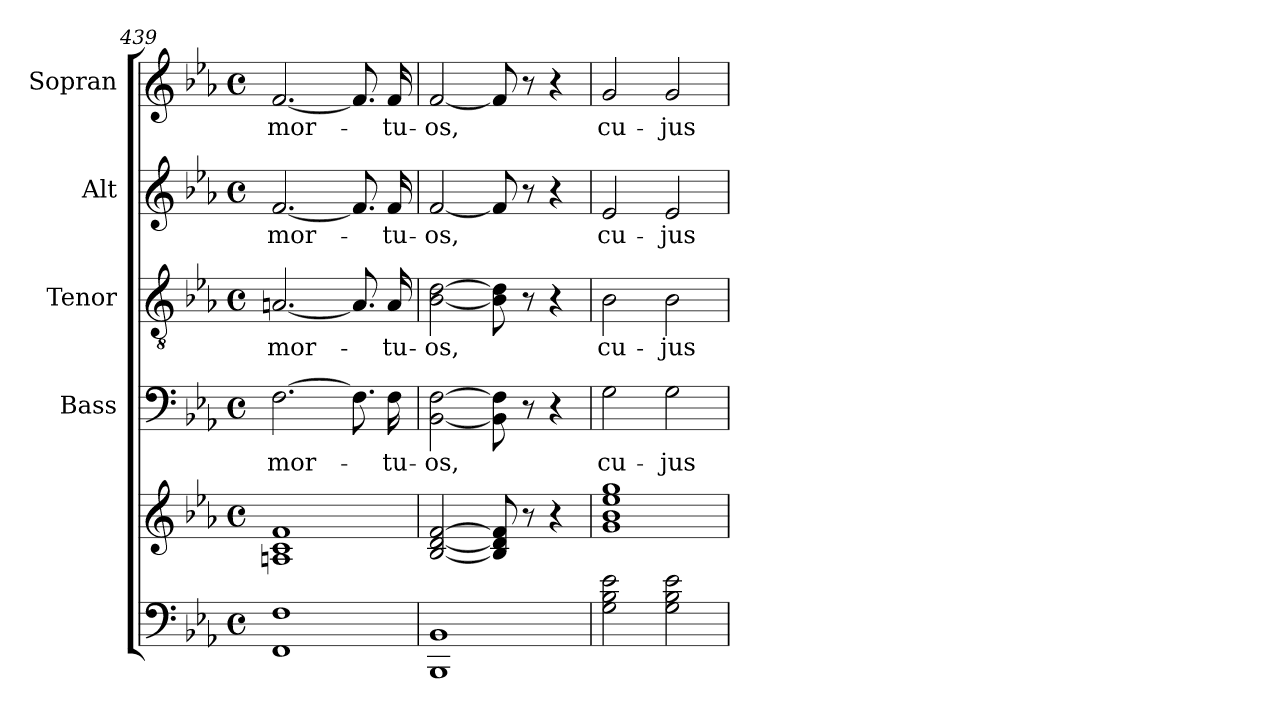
**kern	**kern	**kern	**text	**kern	**text	**kern	**text	**kern	**text
*part5	*part5	*part4	*part4	*part3	*part3	*part2	*part2	*part1	*part1
*staff6	*staff5	*staff4	*staff4	*staff3	*staff3	*staff2	*staff2	*staff1	*staff1
*	*	*I"Bass	*	*I"Tenor	*	*I"Alt	*	*I"Sopran	*
*	*	*I'B.	*	*I'T.	*	*I'A.	*	*I'S.	*
*clefF4	*clefG2	*clefF4	*	*clefGv2	*	*clefG2	*	*clefG2	*
*k[b-e-a-]	*k[b-e-a-]	*k[b-e-a-]	*	*k[b-e-a-]	*	*k[b-e-a-]	*	*k[b-e-a-]	*
*E-:	*E-:	*E-:	*	*E-:	*	*E-:	*	*E-:	*
*M4/4	*M4/4	*M4/4	*	*M4/4	*	*M4/4	*	*M4/4	*
*met(c)	*met(c)	*met(c)	*	*met(c)	*	*met(c)	*	*met(c)	*
=439	=439	=439	=439	=439	=439	=439	=439	=439	=439
!	!	!	!LO:LY:b	!	!LO:LY:b	!	!LO:LY:b	!	!LO:LY:b
1FF 1F	1An 1c 1f	[2.F\	mor-	[2.An/	mor-	[2.f/	mor-	[2.f/	mor-
.	.	8.F\]	.	8.A/]	.	8.f/]	.	8.f/]	.
!	!	!	!LO:LY:b	!	!LO:LY:b	!	!LO:LY:b	!	!LO:LY:b
.	.	16F\	-tu-	16A/	-tu-	16f/	-tu-	16f/	-tu-
=440	=440	=440	=440	=440	=440	=440	=440	=440	=440
!	!	!	!LO:LY:b	!	!LO:LY:b	!	!LO:LY:b	!	!LO:LY:b
1BBB- 1BB-	[2B-/ [2d/ [2f/	[2BB-\ [2F\	-os,	[2B-\ [2d\	-os,	[2f/	-os,	[2f/	-os,
.	8B-/] 8d/] 8f/]	8BB-\] 8F\]	.	8B-\] 8d\]	.	8f/]	.	8f/]	.
.	8r	8r	.	8r	.	8r	.	8r	.
.	4r	4r	.	4r	.	4r	.	4r	.
=441	=441	=441	=441	=441	=441	=441	=441	=441	=441
!	!	!	!LO:LY:b	!	!LO:LY:b	!	!LO:LY:b	!	!LO:LY:b
2G\ 2B-\ 2e-\	1g 1b- 1ee- 1gg	2G\	cu-	2B-\	cu-	2e-/	cu-	2g/	cu-
!	!	!	!LO:LY:b	!	!LO:LY:b	!	!LO:LY:b	!	!LO:LY:b
2G\ 2B-\ 2e-\	.	2G\	-jus	2B-\	-jus	2e-/	-jus	2g/	-jus
=	=	=	=	=	=	=	=	=	=
*-	*-	*-	*-	*-	*-	*-	*-	*-	*-
